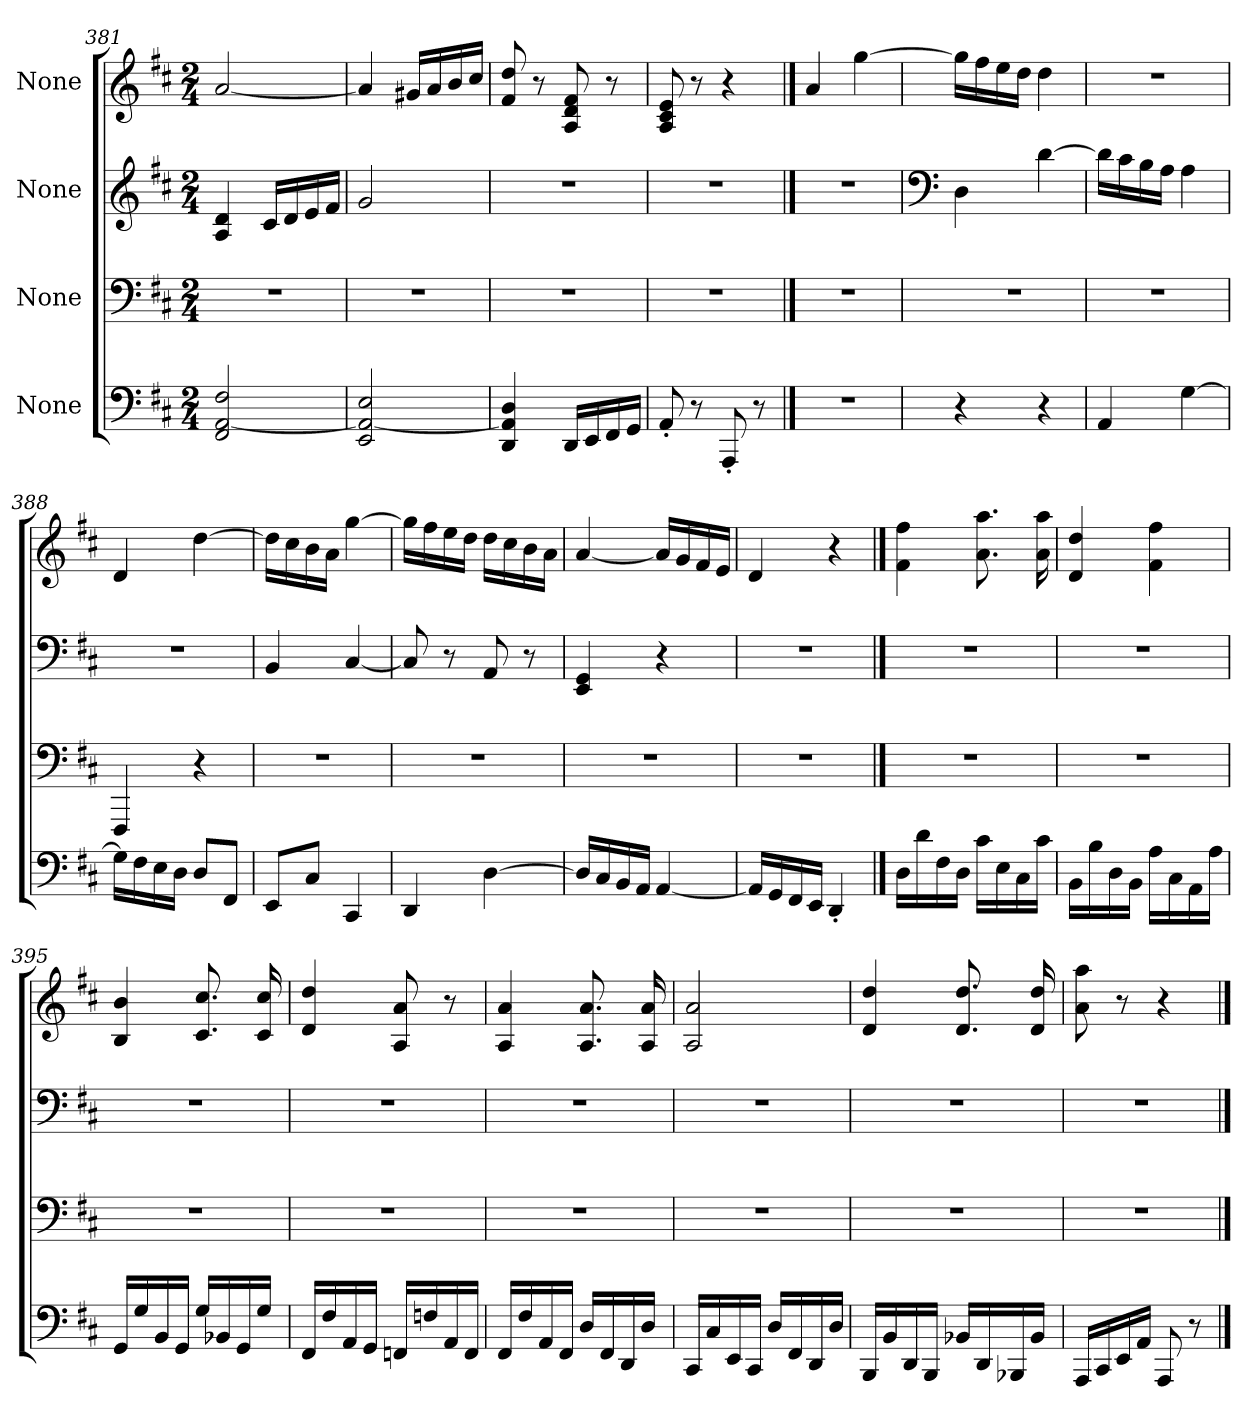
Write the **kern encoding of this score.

**kern	**kern	**kern	**kern
*part4	*part3	*part2	*part1
*staff4	*staff3	*staff2	*staff1
*I"None	*I"None	*I"None	*I"None
*clefF4	*clefF4	*clefG2	*clefG2
*k[f#c#]	*k[f#c#]	*k[f#c#]	*k[f#c#]
*M2/4	*M2/4	*M2/4	*M2/4
=381	=381	=381	=381
2FF#/ [2AA/ 2F#/	2r	4A/ 4d/	[2a/
.	.	16c#/LL	.
.	.	16d/	.
.	.	16e/	.
.	.	16f#/JJ	.
=382	=382	=382	=382
2EE/ 2AA/_ 2E/	2r	2g/	4a/]
.	.	.	16g#X/LL
.	.	.	16a/
.	.	.	16b/
.	.	.	16cc#/JJ
=383	=383	=383	=383
4DD/ 4AA/] 4D/	2r	2r	8f#/ 8dd/
.	.	.	8r
16DD/LL	.	.	8A/ 8d/ 8f#/
16EE/	.	.	.
16FF#/	.	.	8r
16GG/JJ	.	.	.
=384	=384	=384	=384
8AA'/	2r	2r	8A/ 8c#/ 8e/
8r	.	.	8r
8AAA'/	.	.	4r
8r	.	.	.
==385	==385	==385	==385
2r	2r	2r	4a/
.	.	.	[4gg\
=386	=386	=386	=386
*	*	*clefF4	*
4r	2r	4D\	16gg\LL]
.	.	.	16ff#\
.	.	.	16ee\
.	.	.	16dd\JJ
4r	.	[4d\	4dd\
=387	=387	=387	=387
4AA/	2r	16d\LL]	2r
.	.	16c#\	.
.	.	16B\	.
.	.	16A\JJ	.
[4G\	.	4A\	.
=388	=388	=388	=388
16G\LL]	4FFF#/	2r	4d/
16F#\	.	.	.
16E\	.	.	.
16D\JJ	.	.	.
8D/L	4r	.	[4dd\
8FF#/J	.	.	.
=389	=389	=389	=389
8EE/L	2r	4BB/	16dd\LL]
.	.	.	16cc#\
8C#/J	.	.	16b\
.	.	.	16a\JJ
4CC#/	.	[4C#/	[4gg\
=390	=390	=390	=390
4DD/	2r	8C#/]	16gg\LL]
.	.	.	16ff#\
.	.	8r	16ee\
.	.	.	16dd\JJ
[4D\	.	8AA/	16dd\LL
.	.	.	16cc#\
.	.	8r	16b\
.	.	.	16a\JJ
=391	=391	=391	=391
16D/LL]	2r	4EE/ 4GG/	[4a/
16C#/	.	.	.
16BB/	.	.	.
16AA/JJ	.	.	.
[4AA/	.	4r	16a/LL]
.	.	.	16g/
.	.	.	16f#/
.	.	.	16e/JJ
=392	=392	=392	=392
16AA/LL]	2r	2r	4d/
16GG/	.	.	.
16FF#/	.	.	.
16EE/JJ	.	.	.
4DD'/	.	.	4r
==393	==393	==393	==393
16D\LL	2r	2r	4f#\ 4ff#\
16d\	.	.	.
16F#\	.	.	.
16D\JJ	.	.	.
16c#\LL	.	.	8.a\ 8.aa\
16E\	.	.	.
16C#\	.	.	.
16c#\JJ	.	.	16a\ 16aa\
=394	=394	=394	=394
16BB\LL	2r	2r	4d/ 4dd/
16B\	.	.	.
16D\	.	.	.
16BB\JJ	.	.	.
16A\LL	.	.	4f#\ 4ff#\
16C#\	.	.	.
16AA\	.	.	.
16A\JJ	.	.	.
=395	=395	=395	=395
16GG/LL	2r	2r	4B/ 4b/
16G/	.	.	.
16BB/	.	.	.
16GG/JJ	.	.	.
16G/LL	.	.	8.c#/ 8.cc#/
16BB-X/	.	.	.
16GG/	.	.	.
16G/JJ	.	.	16c#/ 16cc#/
=396	=396	=396	=396
16FF#/LL	2r	2r	4d/ 4dd/
16F#/	.	.	.
16AA/	.	.	.
16GG/JJ	.	.	.
16FFn/LL	.	.	8A/ 8a/
16Fn/	.	.	.
16AA/	.	.	8r
16FF/JJ	.	.	.
=397	=397	=397	=397
16FF#/LL	2r	2r	4A/ 4a/
16F#/	.	.	.
16AA/	.	.	.
16FF#/JJ	.	.	.
16D/LL	.	.	8.A/ 8.a/
16FF#/	.	.	.
16DD/	.	.	.
16D/JJ	.	.	16A/ 16a/
=398	=398	=398	=398
16CC#/LL	2r	2r	2A/ 2a/
16C#/	.	.	.
16EE/	.	.	.
16CC#/JJ	.	.	.
16D/LL	.	.	.
16FF#/	.	.	.
16DD/	.	.	.
16D/JJ	.	.	.
=399	=399	=399	=399
16BBB/LL	2r	2r	4d/ 4dd/
16BB/	.	.	.
16DD/	.	.	.
16BBB/JJ	.	.	.
16BB-X/LL	.	.	8.d/ 8.dd/
16DD/	.	.	.
16BBB-X/	.	.	.
16BB-/JJ	.	.	16d/ 16dd/
=400	=400	=400	=400
16AAA/LL	2r	2r	8a\ 8aa\
16CC#/	.	.	.
16EE/	.	.	8r
16AA/JJ	.	.	.
8AAA/	.	.	4r
8r	.	.	.
==	==	==	==
*-	*-	*-	*-
